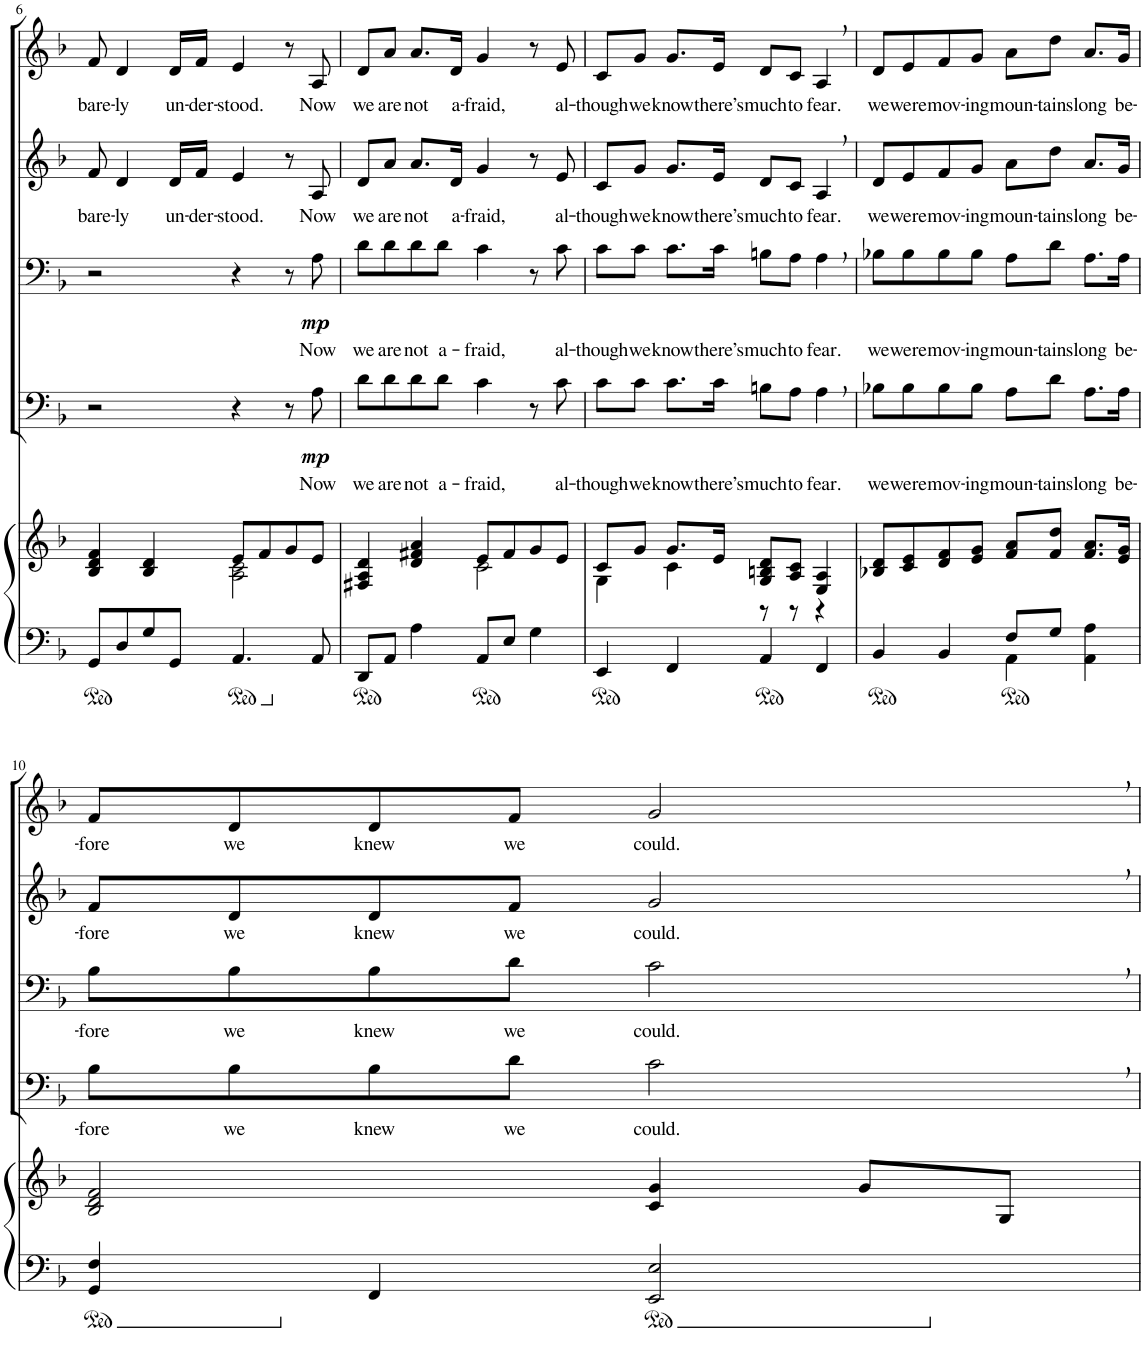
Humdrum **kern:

**kern	**kern	**kern	**text	**dynam	**kern	**text	**dynam	**kern	**text	**kern	**text
*part5	*part5	*part4	*part4	*part4	*part3	*part3	*part3	*part2	*part2	*part1	*part1
*staff6	*staff5	*staff4	*staff4	*staff4	*staff3	*staff3	*staff3	*staff2	*staff2	*staff1	*staff1
*I"Piano	*	*I"Bas	*	*	*I"Tenor	*	*	*I"Alt	*	*I"Sopraan	*
*I'Pno	*	*	*	*	*	*	*	*	*	*	*
!!LO:PB:g=z
*clefF4	*clefG2	*clefF4	*	*	*clefF4	*	*	*clefG2	*	*clefG2	*
*k[b-]	*k[b-]	*k[b-]	*	*	*k[b-]	*	*	*k[b-]	*	*k[b-]	*
*M4/4	*M4/4	*M4/4	*	*	*M4/4	*	*	*M4/4	*	*M4/4	*
=6	=6	=6	=6	=6	=6	=6	=6	=6	=6	=6	=6
*	*^	*	*	*	*	*	*	*	*	*	*
!	!	!	!	!	!	!	!	!	!	!LO:LY:b	!	!LO:LY:b
8GG/L	4B-/ 4d/ 4f/	2ryy	2r	.	.	2r	.	.	8f/	bare-	8f/	bare-
!	!	!	!	!	!	!	!	!	!	!LO:LY:b	!	!LO:LY:b
8D/	.	.	.	.	.	.	.	.	4d/	-ly	4d/	-ly
8G/	4B-/ 4d/	.	.	.	.	.	.	.	.	.	.	.
!	!	!	!	!	!	!	!	!	!	!LO:LY:b	!	!LO:LY:b
8GG/J	.	.	.	.	.	.	.	.	16d/LL	un-	16d/LL	un-
!	!	!	!	!	!	!	!	!	!	!LO:LY:b	!	!LO:LY:b
.	.	.	.	.	.	.	.	.	16f/JJ	-der-	16f/JJ	-der-
!	!	!	!	!	!	!	!	!	!	!LO:LY:b	!	!LO:LY:b
4.AA/	8e/L	2A\ 2c\	4r	.	.	4r	.	.	4e/	-stood.	4e/	-stood.
.	8f/	.	.	.	.	.	.	.	.	.	.	.
.	8g/	.	8r	.	.	8r	.	.	8r	.	8r	.
!	!	!	!	!LO:LY:b	!LO:DY:b	!	!LO:LY:b	!LO:DY:b	!	!LO:LY:b	!	!LO:LY:b
8AA/	8e/J	.	8A\	Now	mp	8A\	Now	mp	8A/	Now	8A/	Now
=7	=7	=7	=7	=7	=7	=7	=7	=7	=7	=7	=7	=7
!	!	!	!	!LO:LY:b	!	!	!LO:LY:b	!	!	!LO:LY:b	!	!LO:LY:b
8DD/L	4F#X/ 4A/ 4d/	2ryy	8d\L	we	.	8d\L	we	.	8d/L	we	8d/L	we
!	!	!	!	!LO:LY:b	!	!	!LO:LY:b	!	!	!LO:LY:b	!	!LO:LY:b
8AA/J	.	.	8d\	are	.	8d\	are	.	8a/J	are	8a/J	are
!	!	!	!	!LO:LY:b	!	!	!LO:LY:b	!	!	!LO:LY:b	!	!LO:LY:b
4A\	4d/ 4f#X/ 4a/	.	8d\	not	.	8d\	not	.	8.a/L	not	8.a/L	not
!	!	!	!	!LO:LY:b	!	!	!LO:LY:b	!	!	!	!	!
.	.	.	8d\J	a-	.	8d\J	a-	.	.	.	.	.
!	!	!	!	!	!	!	!	!	!	!LO:LY:b	!	!LO:LY:b
.	.	.	.	.	.	.	.	.	16d/Jk	a-	16d/Jk	a-
!	!	!	!	!LO:LY:b	!	!	!LO:LY:b	!	!	!LO:LY:b	!	!LO:LY:b
8AA/L	8e/L	2c\	4c\	-fraid,	.	4c\	-fraid,	.	4g/	-fraid,	4g/	-fraid,
8E/J	8f#/	.	.	.	.	.	.	.	.	.	.	.
4G\	8g/	.	8r	.	.	8r	.	.	8r	.	8r	.
!	!	!	!	!LO:LY:b	!	!	!LO:LY:b	!	!	!LO:LY:b	!	!LO:LY:b
.	8e/J	.	8c\	al-	.	8c\	al-	.	8e/	al-	8e/	al-
=8	=8	=8	=8	=8	=8	=8	=8	=8	=8	=8	=8	=8
!	!	!	!	!LO:LY:b	!	!	!LO:LY:b	!	!	!LO:LY:b	!	!LO:LY:b
4EE/	8c/L	4G\	8c\L	-though	.	8c\L	-though	.	8c/L	-though	8c/L	-though
!	!	!	!	!LO:LY:b	!	!	!LO:LY:b	!	!	!LO:LY:b	!	!LO:LY:b
.	8g/J	.	8c\J	we	.	8c\J	we	.	8g/J	we	8g/J	we
!	!	!	!	!LO:LY:b	!	!	!LO:LY:b	!	!	!LO:LY:b	!	!LO:LY:b
4FF/	8.g/L	4c\	8.c\L	know	.	8.c\L	know	.	8.g/L	know	8.g/L	know
!	!	!	!	!LO:LY:b	!	!	!LO:LY:b	!	!	!LO:LY:b	!	!LO:LY:b
.	16e/Jk	.	16c\Jk	there’s	.	16c\Jk	there’s	.	16e/Jk	there’s	16e/Jk	there’s
!	!	!	!	!LO:LY:b	!	!	!LO:LY:b	!	!	!LO:LY:b	!	!LO:LY:b
4AA/	8G/ 8Bn/ 8d/L	8r	8Bn\L	much	.	8Bn\L	much	.	8d/L	much	8d/L	much
!	!	!	!	!LO:LY:b	!	!	!LO:LY:b	!	!	!LO:LY:b	!	!LO:LY:b
.	8A/ 8c/J	8r	8A\J	to	.	8A\J	to	.	8c/J	to	8c/J	to
!	!	!	!	!LO:LY:b	!	!	!LO:LY:b	!	!	!LO:LY:b	!	!LO:LY:b
4FF/	4E/ 4A/	4r	4A,\	fear.	.	4A,\	fear.	.	4A,/	fear.	4A,/	fear.
=9	=9	=9	=9	=9	=9	=9	=9	=9	=9	=9	=9	=9
*^	*	*	*	*	*	*	*	*	*	*	*	*
!	!	!	!	!	!LO:LY:b	!	!	!LO:LY:b	!	!	!LO:LY:b	!	!LO:LY:b
*	*	*v	*v	*	*	*	*	*	*	*	*	*	*
4BB-/	2ryy	8B-X/ 8d/L	8B-X\L	we	.	8B-X\L	we	.	8d/L	we	8d/L	we
!	!	!	!	!LO:LY:b	!	!	!LO:LY:b	!	!	!LO:LY:b	!	!LO:LY:b
.	.	8c/ 8e/	8B-\	were	.	8B-\	were	.	8e/	were	8e/	were
!	!	!	!	!LO:LY:b	!	!	!LO:LY:b	!	!	!LO:LY:b	!	!LO:LY:b
4BB-/	.	8d/ 8f/	8B-\	mov-	.	8B-\	mov-	.	8f/	mov-	8f/	mov-
!	!	!	!	!LO:LY:b	!	!	!LO:LY:b	!	!	!LO:LY:b	!	!LO:LY:b
.	.	8e/ 8g/J	8B-\J	-ing	.	8B-\J	-ing	.	8g/J	-ing	8g/J	-ing
!	!	!	!	!LO:LY:b	!	!	!LO:LY:b	!	!	!LO:LY:b	!	!LO:LY:b
4AA\	8F/L	8f/ 8a/L	8A\L	moun-	.	8A\L	moun-	.	8a\L	moun-	8a\L	moun-
!	!	!	!	!LO:LY:b	!	!	!LO:LY:b	!	!	!LO:LY:b	!	!LO:LY:b
.	8G/J	8f/ 8dd/J	8d\J	-tains	.	8d\J	-tains	.	8dd\J	-tains	8dd\J	-tains
!	!	!	!	!LO:LY:b	!	!	!LO:LY:b	!	!	!LO:LY:b	!	!LO:LY:b
4AA\ 4A\	4ryy	8.f/ 8.a/L	8.A\L	long	.	8.A\L	long	.	8.a/L	long	8.a/L	long
!	!	!	!	!LO:LY:b	!	!	!LO:LY:b	!	!	!LO:LY:b	!	!LO:LY:b
.	.	16e/ 16g/Jk	16A\Jk	be-	.	16A\Jk	be-	.	16g/Jk	be-	16g/Jk	be-
*v	*v	*	*	*	*	*	*	*	*	*	*	*
!!LO:LB:g=z
=10	=10	=10	=10	=10	=10	=10	=10	=10	=10	=10	=10
!	!	!	!LO:LY:b	!	!	!LO:LY:b	!	!	!LO:LY:b	!	!LO:LY:b
4GG/ 4F/	2B-/ 2d/ 2f/	8B-\L	-fore	.	8B-\L	-fore	.	8f/L	-fore	8f/L	-fore
!	!	!	!LO:LY:b	!	!	!LO:LY:b	!	!	!LO:LY:b	!	!LO:LY:b
.	.	8B-\	we	.	8B-\	we	.	8d/	we	8d/	we
!	!	!	!LO:LY:b	!	!	!LO:LY:b	!	!	!LO:LY:b	!	!LO:LY:b
4FF/	.	8B-\	knew	.	8B-\	knew	.	8d/	knew	8d/	knew
!	!	!	!LO:LY:b	!	!	!LO:LY:b	!	!	!LO:LY:b	!	!LO:LY:b
.	.	8d\J	we	.	8d\J	we	.	8f/J	we	8f/J	we
!	!	!	!LO:LY:b	!	!	!LO:LY:b	!	!	!LO:LY:b	!	!LO:LY:b
2EE/ 2E/	4c/ 4g/	2c,\	could.	.	2c,\	could.	.	2g,/	could.	2g,/	could.
.	8g/L	.	.	.	.	.	.	.	.	.	.
.	8G/J	.	.	.	.	.	.	.	.	.	.
=	=	=	=	=	=	=	=	=	=	=	=
*-	*-	*-	*-	*-	*-	*-	*-	*-	*-	*-	*-
